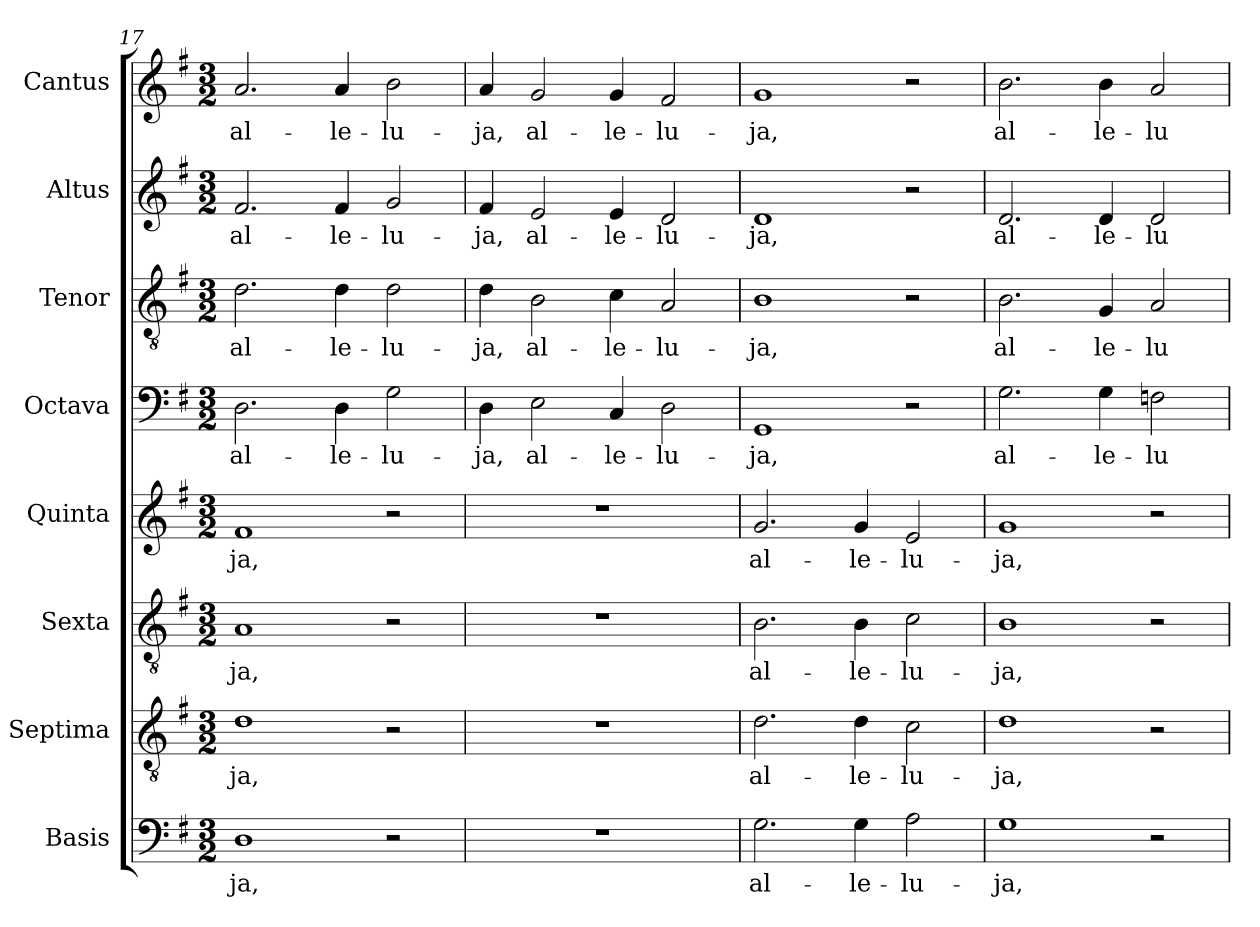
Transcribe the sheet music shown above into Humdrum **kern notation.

**kern	**text	**kern	**text	**kern	**text	**kern	**text	**kern	**text	**kern	**text	**kern	**text	**kern	**text
*part8	*part8	*part7	*part7	*part6	*part6	*part5	*part5	*part4	*part4	*part3	*part3	*part2	*part2	*part1	*part1
*staff8	*staff8	*staff7	*staff7	*staff6	*staff6	*staff5	*staff5	*staff4	*staff4	*staff3	*staff3	*staff2	*staff2	*staff1	*staff1
*I"Basis	*	*I"Septima	*	*I"Sexta	*	*I"Quinta	*	*I"Octava	*	*I"Tenor	*	*I"Altus	*	*I"Cantus	*
*I'B	*	*	*	*	*	*	*	*	*	*I'T	*	*I'A	*	*I'C	*
*clefF4	*	*clefGv2	*	*clefGv2	*	*clefG2	*	*clefF4	*	*clefGv2	*	*clefG2	*	*clefG2	*
*k[f#]	*	*k[f#]	*	*k[f#]	*	*k[f#]	*	*k[f#]	*	*k[f#]	*	*k[f#]	*	*k[f#]	*
*G:	*	*G:	*	*G:	*	*G:	*	*G:	*	*G:	*	*G:	*	*G:	*
*M3/2	*	*M3/2	*	*M3/2	*	*M3/2	*	*M3/2	*	*M3/2	*	*M3/2	*	*M3/2	*
=17	=17	=17	=17	=17	=17	=17	=17	=17	=17	=17	=17	=17	=17	=17	=17
!	!LO:LY:b	!	!LO:LY:b	!	!LO:LY:b	!	!LO:LY:b	!	!LO:LY:b	!	!LO:LY:b	!	!LO:LY:b	!	!LO:LY:b
1D	-ja,	1d	-ja,	1A	-ja,	1f#	-ja,	2.D\	al-	2.d\	al-	2.f#/	al-	2.a/	al-
!	!	!	!	!	!	!	!	!	!LO:LY:b	!	!LO:LY:b	!	!LO:LY:b	!	!LO:LY:b
.	.	.	.	.	.	.	.	4D\	-le-	4d\	-le-	4f#/	-le-	4a/	-le-
!	!	!	!	!	!	!	!	!	!LO:LY:b	!	!LO:LY:b	!	!LO:LY:b	!	!LO:LY:b
2r	.	2r	.	2r	.	2r	.	2G\	-lu-	2d\	-lu-	2g/	-lu-	2b\	-lu-
=18	=18	=18	=18	=18	=18	=18	=18	=18	=18	=18	=18	=18	=18	=18	=18
!	!	!	!	!	!	!	!	!	!LO:LY:b	!	!LO:LY:b	!	!LO:LY:b	!	!LO:LY:b
1.r	.	1.r	.	1.r	.	1.r	.	4D\	-ja,	4d\	-ja,	4f#/	-ja,	4a/	-ja,
!	!	!	!	!	!	!	!	!	!LO:LY:b	!	!LO:LY:b	!	!LO:LY:b	!	!LO:LY:b
.	.	.	.	.	.	.	.	2E\	al-	2B\	al-	2e/	al-	2g/	al-
!	!	!	!	!	!	!	!	!	!LO:LY:b	!	!LO:LY:b	!	!LO:LY:b	!	!LO:LY:b
.	.	.	.	.	.	.	.	4C/	-le-	4c\	-le-	4e/	-le-	4g/	-le-
!	!	!	!	!	!	!	!	!	!LO:LY:b	!	!LO:LY:b	!	!LO:LY:b	!	!LO:LY:b
.	.	.	.	.	.	.	.	2D\	-lu-	2A/	-lu-	2d/	-lu-	2f#/	-lu-
=19	=19	=19	=19	=19	=19	=19	=19	=19	=19	=19	=19	=19	=19	=19	=19
!	!LO:LY:b	!	!LO:LY:b	!	!LO:LY:b	!	!LO:LY:b	!	!LO:LY:b	!	!LO:LY:b	!	!LO:LY:b	!	!LO:LY:b
2.G\	al-	2.d\	al-	2.B\	al-	2.g/	al-	1GG	-ja,	1B	-ja,	1d	-ja,	1g	-ja,
!	!LO:LY:b	!	!LO:LY:b	!	!LO:LY:b	!	!LO:LY:b	!	!	!	!	!	!	!	!
4G\	-le-	4d\	-le-	4B\	-le-	4g/	-le-	.	.	.	.	.	.	.	.
!	!LO:LY:b	!	!LO:LY:b	!	!LO:LY:b	!	!LO:LY:b	!	!	!	!	!	!	!	!
2A\	-lu-	2c\	-lu-	2c\	-lu-	2e/	-lu-	2r	.	2r	.	2r	.	2r	.
!!LO:LB:g=z
=20	=20	=20	=20	=20	=20	=20	=20	=20	=20	=20	=20	=20	=20	=20	=20
!	!LO:LY:b	!	!LO:LY:b	!	!LO:LY:b	!	!LO:LY:b	!	!LO:LY:b	!	!LO:LY:b	!	!LO:LY:b	!	!LO:LY:b
1G	-ja,	1d	-ja,	1B	-ja,	1g	-ja,	2.G\	al-	2.B\	al-	2.d/	al-	2.b\	al-
!	!	!	!	!	!	!	!	!	!LO:LY:b	!	!LO:LY:b	!	!LO:LY:b	!	!LO:LY:b
.	.	.	.	.	.	.	.	4G\	-le-	4G/	-le-	4d/	-le-	4b\	-le-
!	!	!	!	!	!	!	!	!	!LO:LY:b	!	!LO:LY:b	!	!LO:LY:b	!	!LO:LY:b
2r	.	2r	.	2r	.	2r	.	2Fn\	-lu-	2A/	-lu-	2d/	-lu-	2a/	-lu-
=	=	=	=	=	=	=	=	=	=	=	=	=	=	=	=
*-	*-	*-	*-	*-	*-	*-	*-	*-	*-	*-	*-	*-	*-	*-	*-
